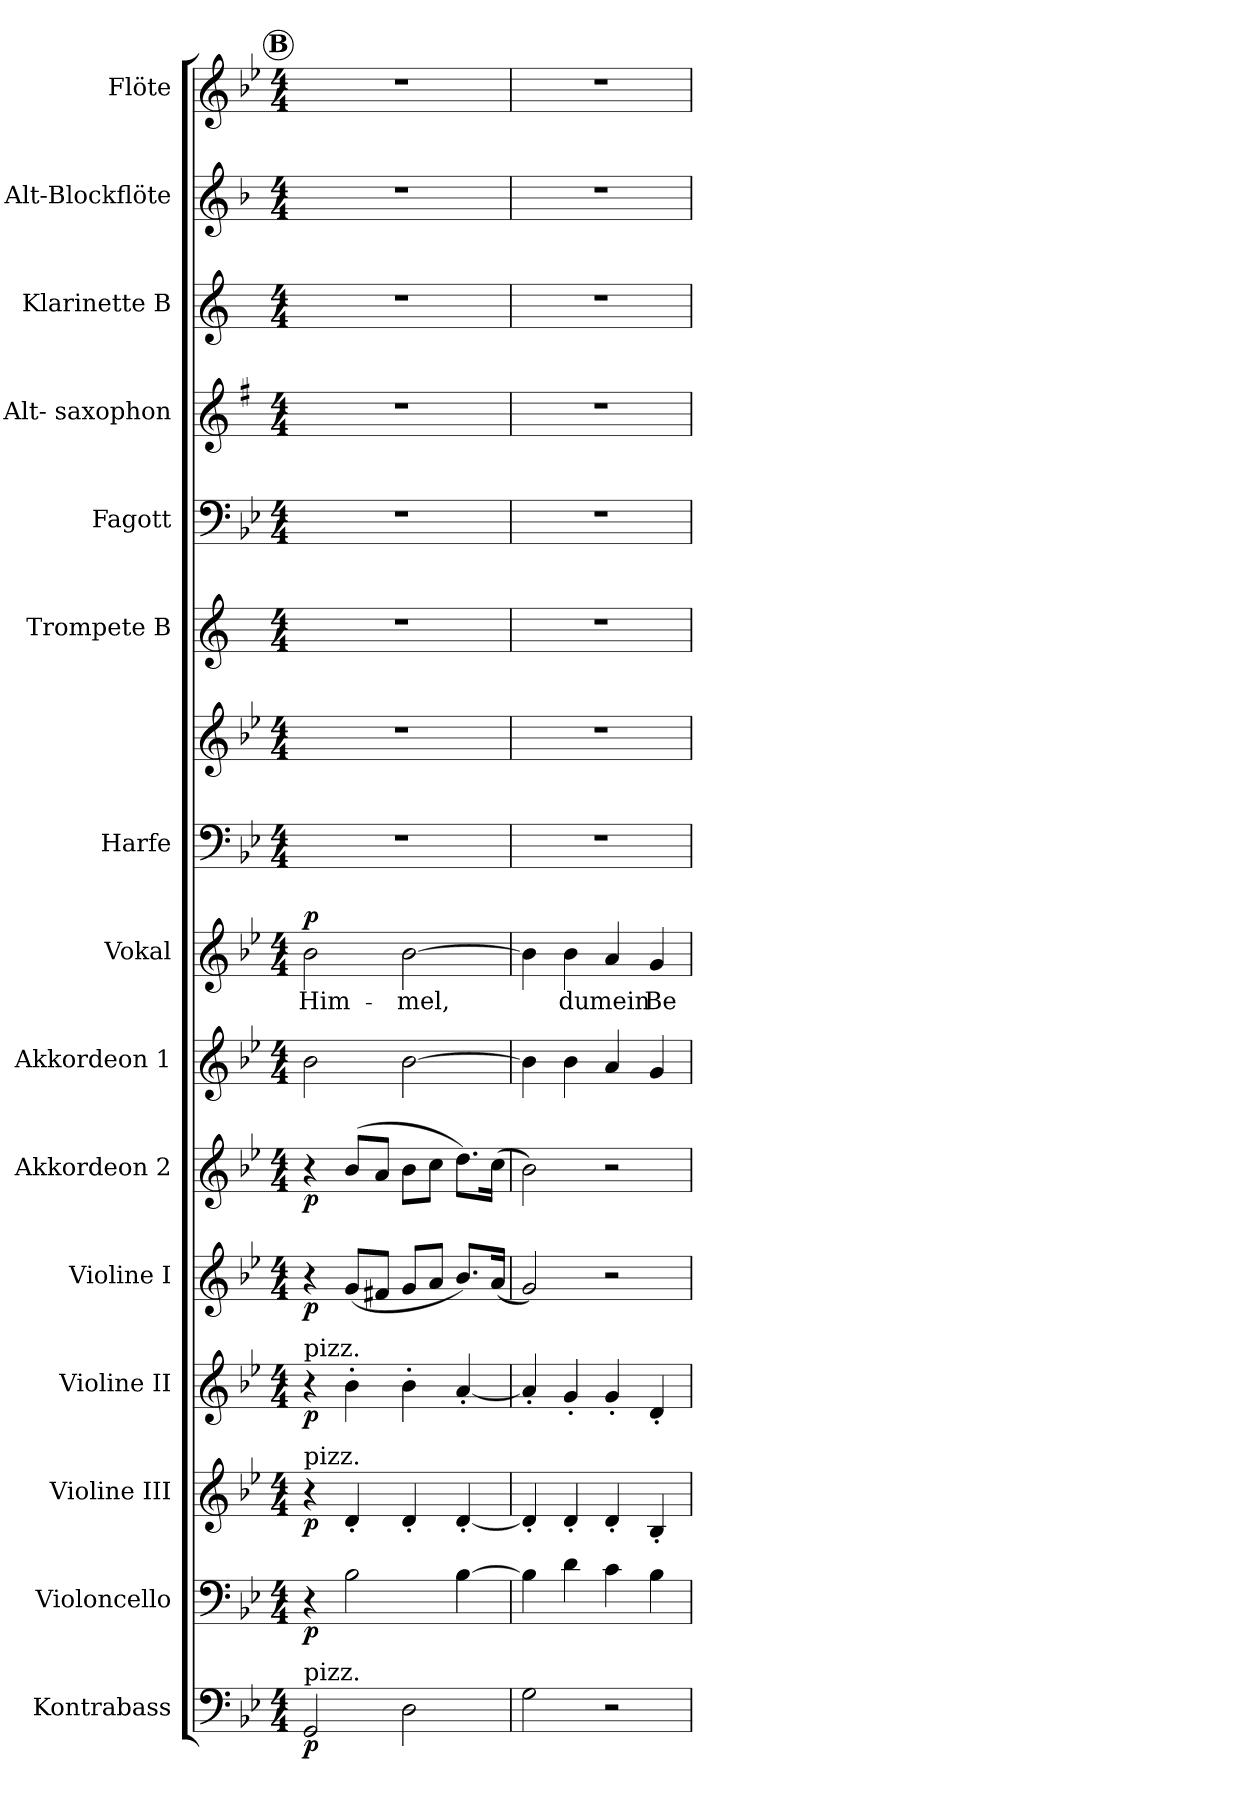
**kern	**dynam	**kern	**dynam	**kern	**dynam	**kern	**dynam	**kern	**dynam	**kern	**dynam	**kern	**kern	**text	**dynam	**kern	**kern	**kern	**kern	**kern	**kern	**kern	**kern
*part15	*part15	*part14	*part14	*part13	*part13	*part12	*part12	*part11	*part11	*part10	*part10	*part9	*part8	*part8	*part8	*part7	*part7	*part6	*part5	*part4	*part3	*part2	*part1
*staff16	*staff16	*staff15	*staff15	*staff14	*staff14	*staff13	*staff13	*staff12	*staff12	*staff11	*staff11	*staff10	*staff9	*staff9	*staff9	*staff8	*staff7	*staff6	*staff5	*staff4	*staff3	*staff2	*staff1
*I"Kontrabass	*	*I"Violoncello	*	*I"Violine III	*	*I"Violine II	*	*I"Violine I	*	*I"Akkordeon 2	*	*I"Akkordeon 1	*I"Vokal	*	*	*I"Harfe	*	*I"Trompete B	*I"Fagott	*I"Alt- saxophon	*I"Klarinette B	*I"Alt-Blockflöte	*I"Flöte
*I'Kb.	*	*I'Vc.	*	*I'Vln. III	*	*I'Vln. II	*	*I'Vln. I	*	*I'Akk.	*	*I'Akk.	*I'Vokal	*	*	*I'Hf.	*	*I'Tpt.	*I'Fgt.	*I'ASax.	*I'Kl.	*	*I'Fl.
!!LO:PB:g=z
*clefF4	*	*clefF4	*	*clefG2	*	*clefG2	*	*clefG2	*	*clefG2	*	*clefG2	*clefG2	*	*	*clefF4	*clefG2	*clefG2	*clefF4	*clefG2	*clefG2	*clefG2	*clefG2
*ITrd7c12	*	*	*	*	*	*	*	*	*	*	*	*	*	*	*	*	*	*ITrd1c2	*	*ITrd5c9	*ITrd1c2	*ITrd-3c-5	*
*k[b-e-]	*	*k[b-e-]	*	*k[b-e-]	*	*k[b-e-]	*	*k[b-e-]	*	*k[b-e-]	*	*k[b-e-]	*k[b-e-]	*	*	*k[b-e-]	*k[b-e-]	*k[b-e-]	*k[b-e-]	*k[b-e-]	*k[b-e-]	*k[b-e-]	*k[b-e-]
*g:	*	*g:	*	*g:	*	*g:	*	*g:	*	*g:	*	*g:	*g:	*	*	*g:	*g:	*g:	*g:	*g:	*g:	*g:	*g:
*M4/4	*	*M4/4	*	*M4/4	*	*M4/4	*	*M4/4	*	*M4/4	*	*M4/4	*M4/4	*	*	*M4/4	*M4/4	*M4/4	*M4/4	*M4/4	*M4/4	*M4/4	*M4/4
!!LO:REH:place=s1:B:color=#000000:enc=circle:fs=12.7736:t=B
=18	=18	=18	=18	=18	=18	=18	=18	=18	=18	=18	=18	=18	=18	=18	=18	=18	=18	=18	=18	=18	=18	=18	=18
!	!	!	!	!	!	!LO:TX:a:t=pizz.	!	!	!	!	!	!	!	!	!	!	!	!	!	!	!	!	!
!	!	!	!	!LO:TX:a:t=pizz.	!	!	!	!	!	!	!	!	!	!	!	!	!	!	!	!	!	!	!
!LO:TX:a:t=pizz.	!	!	!	!	!	!	!	!	!	!	!	!	!	!	!	!	!	!	!	!	!	!	!
!	!	!	!	!	!	!	!	!	!	!	!	!	!	!LO:LY:b:color=#000000	!	!	!	!	!	!	!	!	!
2GGGi/	p	4r	p	4r	p	4r	p	4r	p	4r	p	2b-i\	2b-i\	Him-	p	1r	1r	1r	1r	1r	1r	1r	1r
.	.	2B-i\	.	4d'i/	.	4b-'i\	.	(8gi/L	.	(8b-i/L	.	.	.	.	.	.	.	.	.	.	.	.	.
.	.	.	.	.	.	.	.	8f#Xi/J	.	8ai/J	.	.	.	.	.	.	.	.	.	.	.	.	.
!	!	!	!	!	!	!	!	!	!	!	!	!	!	!LO:LY:b:color=#000000	!	!	!	!	!	!	!	!	!
2DDi\	.	.	.	4d'i/	.	4b-'i\	.	8gi/L	.	8b-i\L	.	[>2b-i\	[>2b-i\	-mel,	.	.	.	.	.	.	.	.	.
.	.	.	.	.	.	.	.	8ai/J	.	8cci\J	.	.	.	.	.	.	.	.	.	.	.	.	.
.	.	[>4B-i\	.	[<4d'i/	.	[<4a'i/	.	8.b-i/L)	.	8.ddi\L)	.	.	.	.	.	.	.	.	.	.	.	.	.
.	.	.	.	.	.	.	.	(16ai/Jk	.	(16cci\Jk	.	.	.	.	.	.	.	.	.	.	.	.	.
=19	=19	=19	=19	=19	=19	=19	=19	=19	=19	=19	=19	=19	=19	=19	=19	=19	=19	=19	=19	=19	=19	=19	=19
2GGi\	.	4B-i\]	.	4d'i/]	.	4a'i/]	.	2gi/)	.	2b-i\)	.	4b-i\]	4b-i\]	.	.	1r	1r	1r	1r	1r	1r	1r	1r
!	!	!	!	!	!	!	!	!	!	!	!	!	!	!LO:LY:b:color=#000000	!	!	!	!	!	!	!	!	!
.	.	4di\	.	4d'i/	.	4g'i/	.	.	.	.	.	4b-i\	4b-i\	du	.	.	.	.	.	.	.	.	.
!	!	!	!	!	!	!	!	!	!	!	!	!	!	!LO:LY:b:color=#000000	!	!	!	!	!	!	!	!	!
2r	.	4ci\	.	4d'i/	.	4g'i/	.	2r	.	2r	.	4ai/	4ai/	mein	.	.	.	.	.	.	.	.	.
!	!	!	!	!	!	!	!	!	!	!	!	!	!	!LO:LY:b:color=#000000	!	!	!	!	!	!	!	!	!
.	.	4B-i\	.	4B-'i/	.	4d'i/	.	.	.	.	.	4gi/	4gi/	Be-	.	.	.	.	.	.	.	.	.
=	=	=	=	=	=	=	=	=	=	=	=	=	=	=	=	=	=	=	=	=	=	=	=
*-	*-	*-	*-	*-	*-	*-	*-	*-	*-	*-	*-	*-	*-	*-	*-	*-	*-	*-	*-	*-	*-	*-	*-
